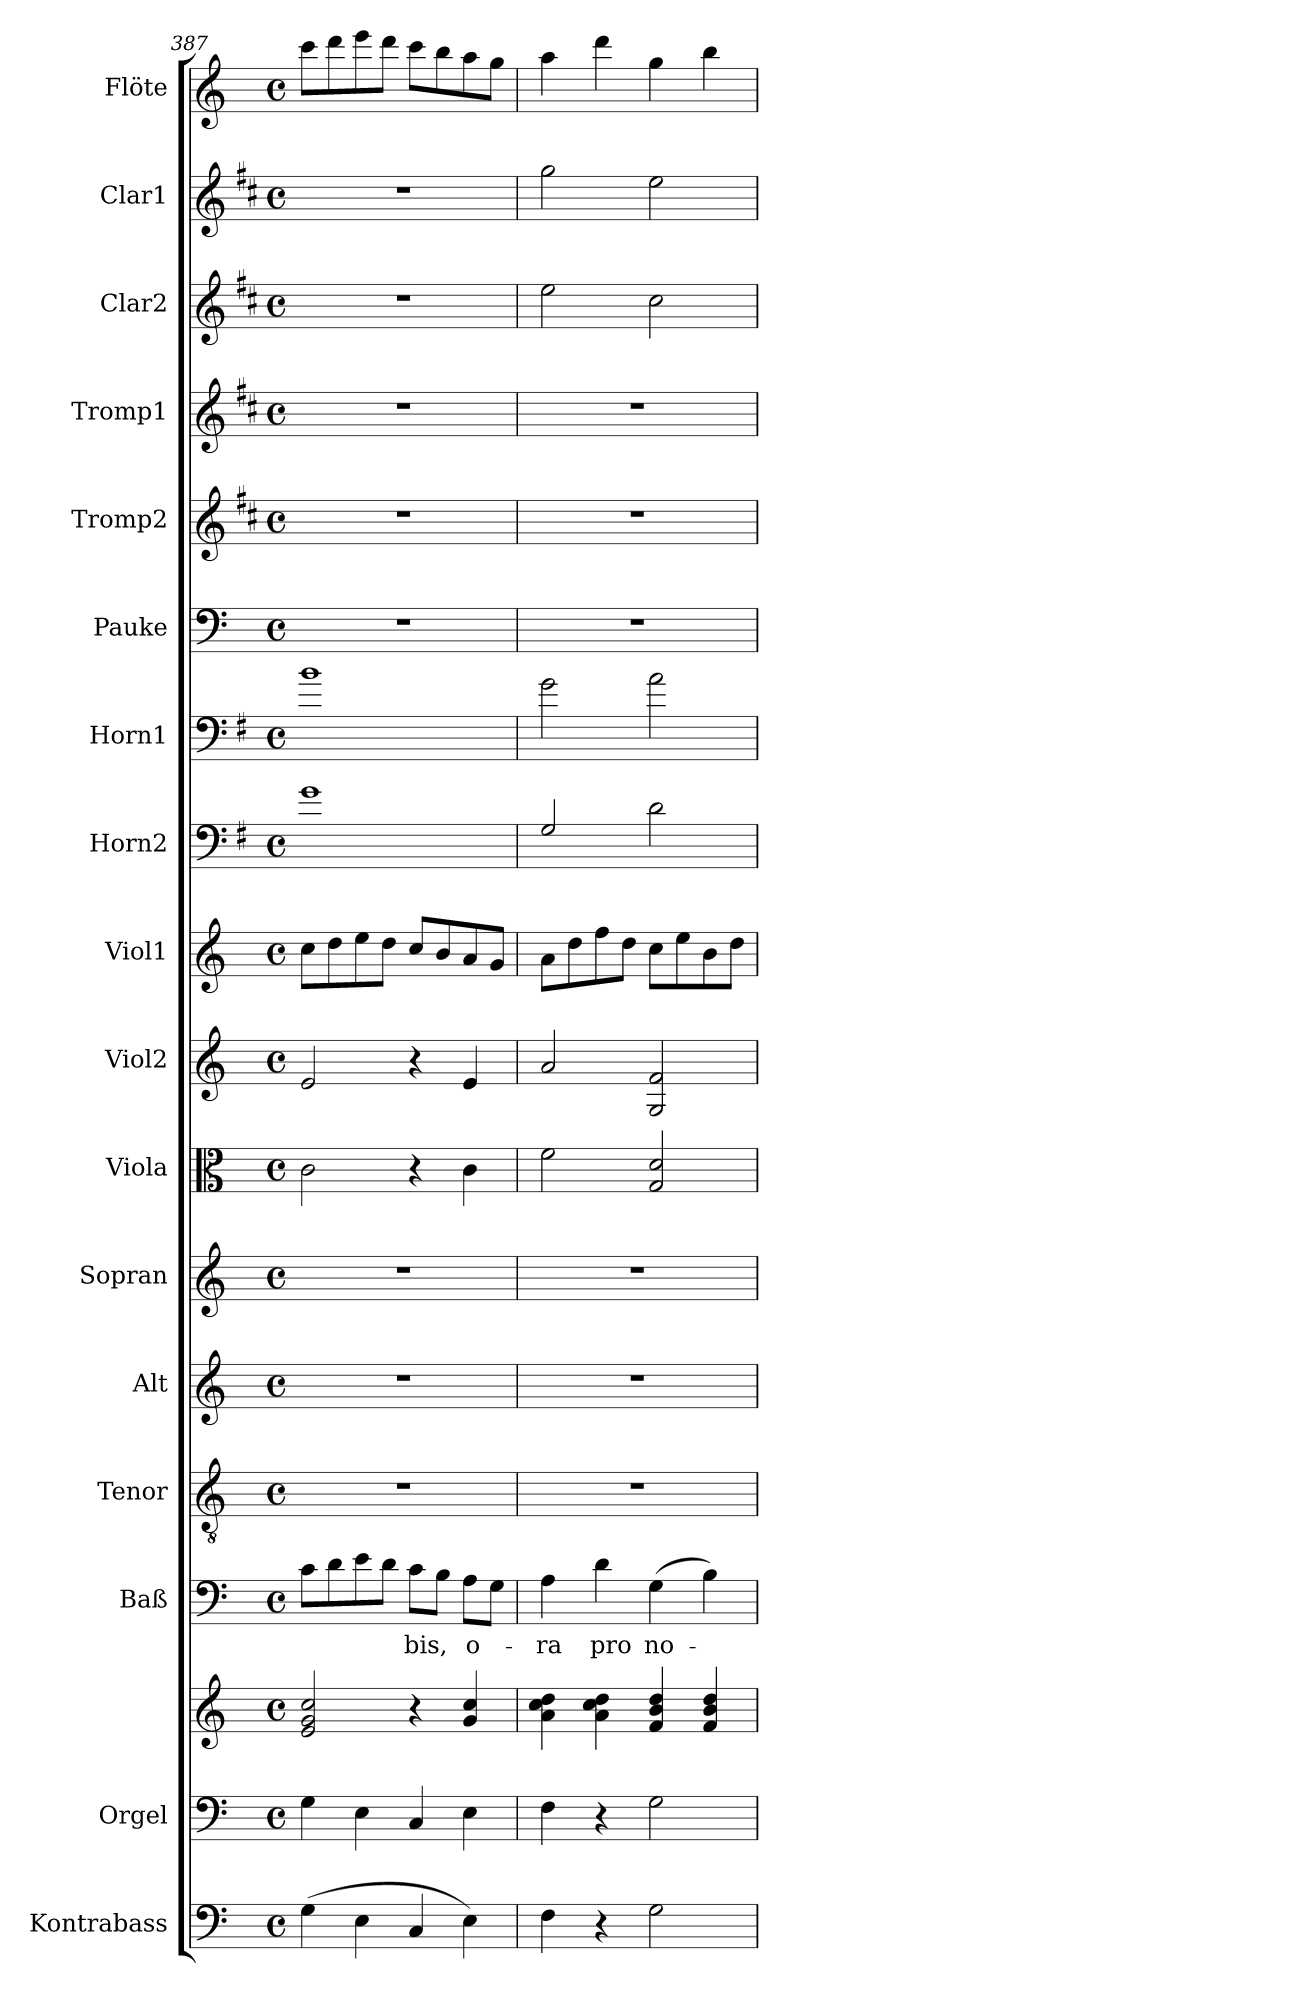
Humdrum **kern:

**kern	**kern	**kern	**kern	**text	**kern	**kern	**kern	**kern	**kern	**kern	**kern	**kern	**kern	**kern	**kern	**kern	**kern	**kern
*part17	*part16	*part16	*part15	*part15	*part14	*part13	*part12	*part11	*part10	*part9	*part8	*part7	*part6	*part5	*part4	*part3	*part2	*part1
*staff18	*staff17	*staff16	*staff15	*staff15	*staff14	*staff13	*staff12	*staff11	*staff10	*staff9	*staff8	*staff7	*staff6	*staff5	*staff4	*staff3	*staff2	*staff1
*I"Kontrabass	*I"Orgel	*	*I"Baß	*	*I"Tenor	*I"Alt	*I"Sopran	*I"Viola	*I"Viol2	*I"Viol1	*I"Horn2	*I"Horn1	*I"Pauke	*I"Tromp2	*I"Tromp1	*I"Clar2	*I"Clar1	*I"Flöte
*I'Kb	*	*	*I'B	*	*I'T	*I'A	*I'S	*I'Vla	*I'Vl2	*I'Vl1	*I'Hr2	*I'Hr1	*I'Pk	*I'Tr2	*I'Tr1	*I'Cl2	*I'Cl1	*I'Fl
*clefF4	*clefF4	*clefG2	*clefF4	*	*clefGv2	*clefG2	*clefG2	*clefC3	*clefG2	*clefG2	*clefF4	*clefF4	*clefF4	*clefG2	*clefG2	*clefG2	*clefG2	*clefG2
*ITrd7c12	*	*	*	*	*	*	*	*	*	*	*ITrd4c7	*ITrd4c7	*	*ITrd1c2	*ITrd1c2	*ITrd1c2	*ITrd1c2	*
*k[]	*k[]	*k[]	*k[]	*	*k[]	*k[]	*k[]	*k[]	*k[]	*k[]	*k[]	*k[]	*k[]	*k[]	*k[]	*k[]	*k[]	*k[]
*C:	*C:	*C:	*C:	*	*C:	*C:	*C:	*C:	*C:	*C:	*C:	*C:	*C:	*C:	*C:	*C:	*C:	*C:
*M4/4	*M4/4	*M4/4	*M4/4	*	*M4/4	*M4/4	*M4/4	*M4/4	*M4/4	*M4/4	*M4/4	*M4/4	*M4/4	*M4/4	*M4/4	*M4/4	*M4/4	*M4/4
*met(c)	*met(c)	*met(c)	*met(c)	*	*met(c)	*met(c)	*met(c)	*met(c)	*met(c)	*met(c)	*met(c)	*met(c)	*met(c)	*met(c)	*met(c)	*met(c)	*met(c)	*met(c)
=387	=387	=387	=387	=387	=387	=387	=387	=387	=387	=387	=387	=387	=387	=387	=387	=387	=387	=387
(>4GG\	4G\	2e/ 2g/ 2cc/	8c\L	.	1r	1r	1r	2c\	2e/	8cc\L	1c	1e	1r	1r	1r	1r	1r	8ccc\L
.	.	.	8d\	.	.	.	.	.	.	8dd\	.	.	.	.	.	.	.	8ddd\
4EE\	4E\	.	8e\	.	.	.	.	.	.	8ee\	.	.	.	.	.	.	.	8eee\
.	.	.	8d\J	.	.	.	.	.	.	8dd\J	.	.	.	.	.	.	.	8ddd\J
!	!	!	!	!LO:LY:b	!	!	!	!	!	!	!	!	!	!	!	!	!	!
4CC/	4C/	4r	8c\L	bis,	.	.	.	4r	4r	8cc/L	.	.	.	.	.	.	.	8ccc\L
.	.	.	8B\J	.	.	.	.	.	.	8b/	.	.	.	.	.	.	.	8bb\
!	!	!	!	!LO:LY:b	!	!	!	!	!	!	!	!	!	!	!	!	!	!
4EE\)	4E\	4g/ 4cc/	8A\L	o-	.	.	.	4c\	4e/	8a/	.	.	.	.	.	.	.	8aa\
.	.	.	8G\J	.	.	.	.	.	.	8g/J	.	.	.	.	.	.	.	8gg\J
=388	=388	=388	=388	=388	=388	=388	=388	=388	=388	=388	=388	=388	=388	=388	=388	=388	=388	=388
!	!	!	!	!LO:LY:b	!	!	!	!	!	!	!	!	!	!	!	!	!	!
4FF\	4F\	4a\ 4cc\ 4dd\	4A\	-ra	1r	1r	1r	2f\	2a/	8a\L	2C/	2c\	1r	1r	1r	2dd\	2ff\	4aa\
.	.	.	.	.	.	.	.	.	.	8dd\	.	.	.	.	.	.	.	.
!	!	!	!	!LO:LY:b	!	!	!	!	!	!	!	!	!	!	!	!	!	!
4r	4r	4a\ 4cc\ 4dd\	4d\	pro	.	.	.	.	.	8ff\	.	.	.	.	.	.	.	4ddd\
.	.	.	.	.	.	.	.	.	.	8dd\J	.	.	.	.	.	.	.	.
!	!	!	!	!LO:LY:b	!	!	!	!	!	!	!	!	!	!	!	!	!	!
2GG\	2G\	4f/ 4b/ 4dd/	(>4G\	no-	.	.	.	2G/ 2d/	2G/ 2f/	8cc\L	2G\	2d\	.	.	.	2b\	2dd\	4gg\
.	.	.	.	.	.	.	.	.	.	8ee\	.	.	.	.	.	.	.	.
.	.	4f/ 4b/ 4dd/	4B\)	.	.	.	.	.	.	8b\	.	.	.	.	.	.	.	4bb\
.	.	.	.	.	.	.	.	.	.	8dd\J	.	.	.	.	.	.	.	.
=	=	=	=	=	=	=	=	=	=	=	=	=	=	=	=	=	=	=
*-	*-	*-	*-	*-	*-	*-	*-	*-	*-	*-	*-	*-	*-	*-	*-	*-	*-	*-
